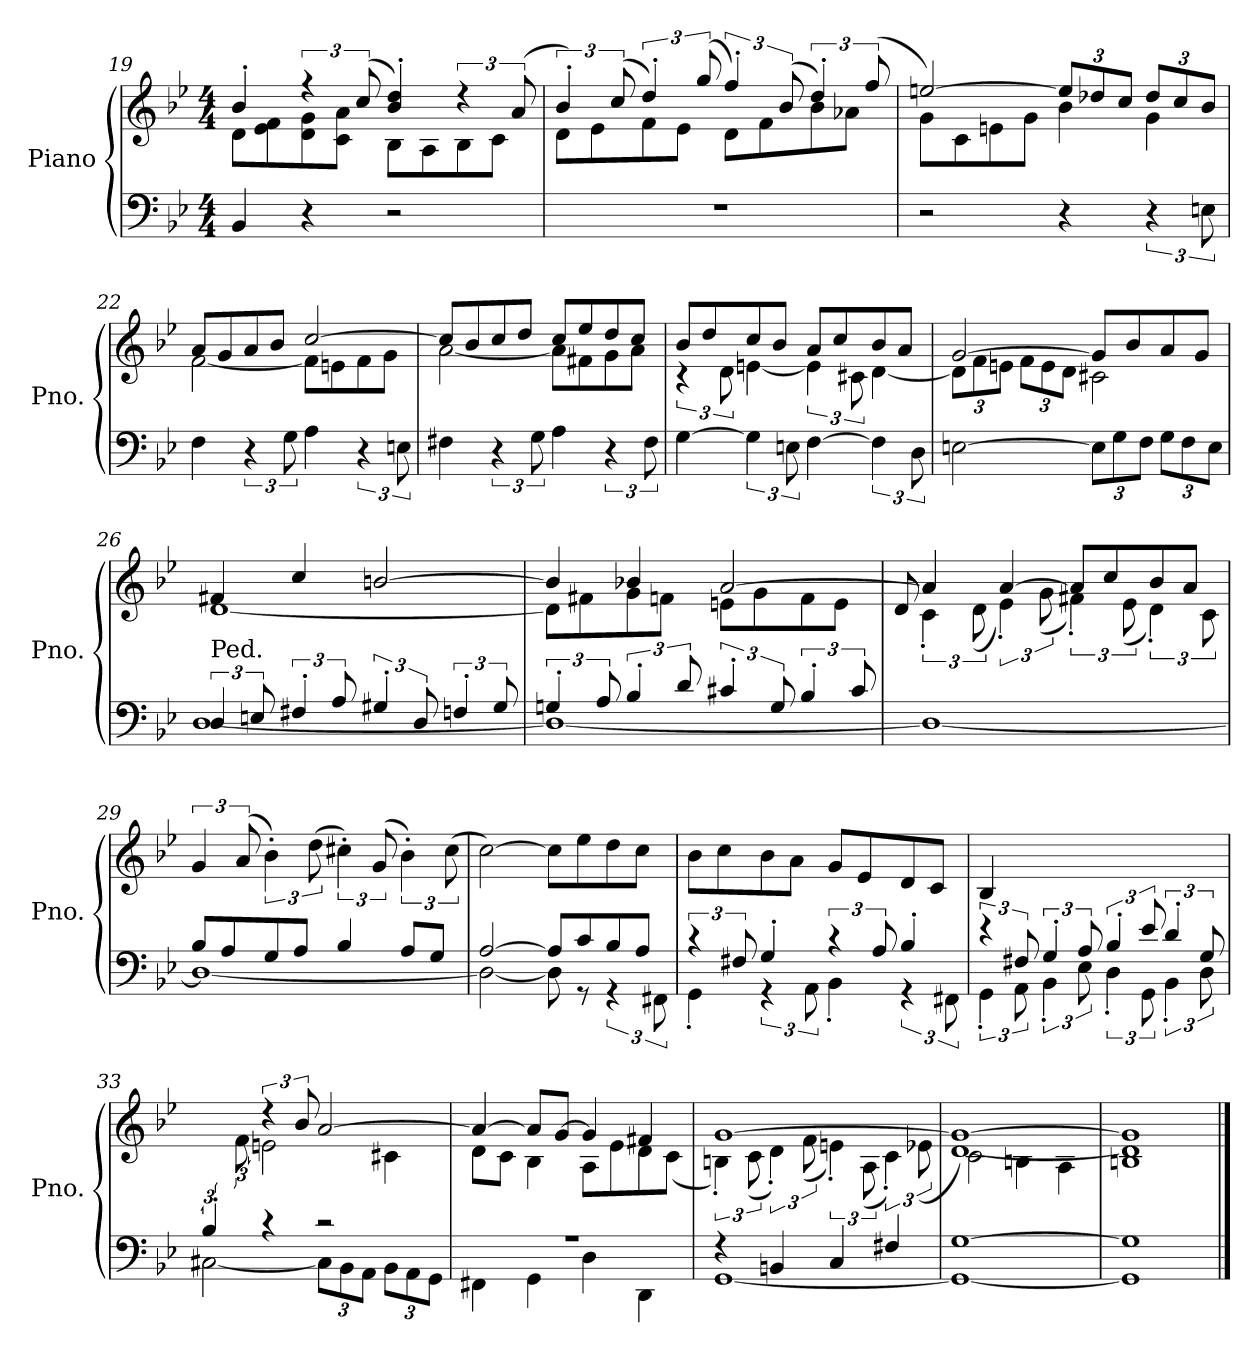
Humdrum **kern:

**kern	**kern
*part1	*part1
*staff2	*staff1
*I"Piano	*
*I'Pno.	*
*clefF4	*clefG2
*k[b-e-]	*k[b-e-]
*M4/4	*M4/4
=19	=19
*	*^
4BB-/	4b-'/	8d\L
.	.	8e-\ 8f\
4r	6r	8d\ 8g\
.	.	8c\ 8a\J
.	(12cc/	.
2r	4b-/' 4dd/')	8B-\L
.	.	8A\
.	6r	8B-\
.	.	8c\J
.	(12a/	.
!!LO:PB:g=z	!!
=20	=20	=20
1r	6b-'/)	8d\L
.	.	8e-\
.	(12cc/	.
.	6dd'/)	8f\
.	.	8e-\J
.	(12gg/	.
.	6ff'/)	8d\L
.	.	8f\
.	(12b-/	.
.	6dd'/)	8b-\
.	.	8a-X\J
.	(12ff/	.
=21	=21	=21
2r	[2een/)	8g\L
.	.	8c\
.	.	8en\
.	.	8g\J
*	*Xbrackettup	*
4r	12ee/L]	4b-\
.	12dd-X/	.
.	12cc/J	.
6r	12dd-/L	4g\
.	12cc/	.
12En\	12b-/J	.
=22	=22	=22
4F\	8a/L	[2f\
.	8g/	.
6r	8a/	.
.	8b-/J	.
12G\	.	.
4A\	[2cc/	8f\L]
.	.	8en\
6r	.	8f\
.	.	8g\J
12En\	.	.
=23	=23	=23
4F#X\	8cc/L]	[2a\
.	8b-/	.
6r	8cc/	.
.	8dd/J	.
12G\	.	.
4A\	8cc/L	8a\L]
.	8ee-/	8f#X\
6r	8dd/	8g\
.	8cc/J	8a\J
12F#\	.	.
!!LO:LB:g=z	!!
=24	=24	=24
*	*	*brackettup
[4G\	8b-/L	6r
.	8dd/	.
.	.	12d\
6G\]	8cc/	[4en\
.	8b-/J	.
12En\	.	.
[4F\	8a/L	6e\]
.	8cc/	.
.	.	12c#X\
6F\]	8b-/	[4d\
.	8a/J	.
12D\	.	.
=25	=25	=25
*	*	*Xbrackettup
[2En\	[2g/	12d\L]
.	.	12f\
.	.	12en\J
.	.	12f\L
.	.	12e\
.	.	12d\J
*Xbrackettup	*	*
12E\L]	8g/L]	2c#X\
12G\	.	.
.	8b-/	.
12F\J	.	.
12G\L	8a/	.
12F\	.	.
.	8g/J	.
12E\J	.	.
=26	=26	=26
*brackettup	*	*
*^	*	*
!LO:TX:a:t=Ped.	!	!	!
6D/	[1D	4f#X/	[1d
12En/	.	.	.
6F#X'/	.	4cc/	.
12A/	.	.	.
6G#X'/	.	[2bn/	.
12D/	.	.	.
6Fn'/	.	.	.
12G#/	.	.	.
!!LO:LB:g=z	!!
=27	=27	=27	=27
6Gn'/	1D_	4b/]	8d\L]
.	.	.	8f#X\
12A/	.	.	.
6B-'/	.	4b-X/	8g\
.	.	.	8fn\J
12d/	.	.	.
6c#X'/	.	[2a/	8en\L
.	.	.	8g\
12G/	.	.	.
6B-'/	.	.	8f\
.	.	.	8e\J
(>12c#/	.	.	.
=28	=28	=28	=28
*	*	*	*brackettup
*	*	*	*^
1rGGyy	1D_	4a/]	6c'\)	8d/
.	.	.	.	8ryy
.	.	.	(12d\	.
.	.	[4a/	6e-'\)	4ryy
.	.	.	(12g\	.
.	.	8a/L]	6f#X'\)	2ryy
.	.	8cc/	.	.
.	.	.	(12e-\	.
.	.	8b-/	6d'\)	.
.	.	8a/J	.	.
.	.	.	12c\	.
*	*	*v	*v	*v
=29	=29	=29
8B-/L	1D_	6g/
8A/	.	.
.	.	(12a/
8G/	.	6b-'\)
8A/J	.	.
.	.	(12dd\
4B-/	.	6cc#X'\)
.	.	(12g/
8A/L	.	6b-'\)
8G/J	.	.
.	.	(12cc#\
=30	=30	=30
[2A/	2D\_	[2cc\)
8A/L]	8D\]	8cc\L]
8c/	8r	8ee-\
8B-/	6r	8dd\
8A/J	.	8cc\J
.	12FF#X\	.
!!LO:LB:g=z
=31	=31	=31
6r	4GG'\	8b-\L
.	.	8cc\
12F#X/	.	.
4G'/	6r	8b-\
.	.	8a\J
.	12AA\	.
6r	4BB-'\	8g/L
.	.	8e-/
12A/	.	.
4B-'/	6r	8d/
.	.	8c/J
.	12FF#X\	.
=32	=32	=32
6r	6GG'\	4B-/
12F#X/	12AA\	.
6G'/	6BB-'\	4ryy
12A/	12E-\	.
6B-'/	6D'\	2ryy
12e-/	12GG\	.
6d'/	6BB-'\	.
12G/	12D\	.
=33	=33	=33
*	*	*^
6B-'/	[2C#X\	4ryy	6ryy
12ryy	.	.	12f\
4r	.	6r	2en\
.	.	12b-/	.
*	*Xbrackettup	*	*
2r	12C#\L]	[2a/	.
.	12BB-\	.	.
.	12AA\J	.	.
.	12BB-\L	.	4c#X\
.	12AA\	.	.
.	12GG\J	.	.
=34	=34	=34	=34
1r	4FF#X\	4a/_	8d\L
.	.	.	8c\J
.	4GG\	8a/L]	4B-\
.	.	[8g/J	.
.	4D\	4g/]	8A\L
.	.	.	8e-\
.	4DD\	4f#X/	8d\
.	.	.	(8c\J
!!LO:LB:g=z	!!
=35	=35	=35	=35
4r	[1GG	[1g	6Bn'\)
.	.	.	(12c\
4BBn/	.	.	6d'\)
.	.	.	(12f\
4C/	.	.	6en'\)
.	.	.	(12A\
4F#X/	.	.	6c'\)
.	.	.	(12e-X\
=36	=36	=36	=36
*	*	*	*^
[1G	1GG_	1g_	[1d)	2c\
.	.	.	.	4Bn\
.	.	.	.	4A\
=37	=37	=37	=37	=37
1G]	1GG]	1g]	1d]	1Bn
*v	*v	*	*	*
*	*v	*v	*v
==	==
*-	*-
